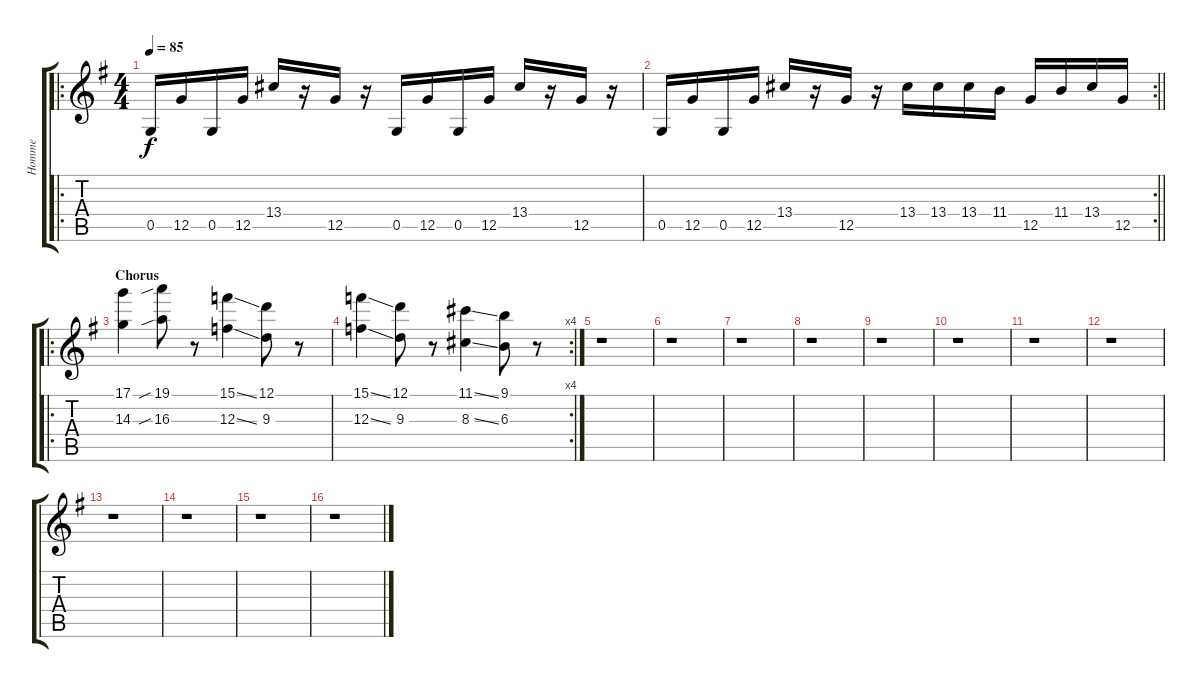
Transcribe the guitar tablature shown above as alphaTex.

\track ("Homme" "Homme") {instrument overdrivenguitar}
\staff {score tabs}
\tuning (D4 A3 F3 C3 G2 D2) {hide}
\ro
\ts (4 4)
\tempo 85
\clef g2
\ks g
0.5.16{dy f} 12.5.16 0.5.16 12.5.16 13.4.16 r.16 12.5.16 r.16 0.5.16 12.5.16 0.5.16 12.5.16 13.4.16 r.16 12.5.16 r.16 |
\rc 2
\barLineRight lightlight
0.5.16 12.5.16 0.5.16 12.5.16 13.4.16 r.16 12.5.16 r.16 13.4.16 13.4.16 13.4.16 11.4.16 12.5.16 11.4.16 13.4.16 12.5.16 |
\ro
\section ("" "Chorus")
(17.1 14.3).4 (19.1{sib} 16.3{sib}).8 r.8 (15.1{ss} 12.3{ss}).4 (12.1 9.3).8 r.8 |
\rc 4
(15.1{ss} 12.3{ss}).4 (12.1 9.3).8 r.8 (11.1{ss} 8.3{ss}).4 (9.1 6.3).8 r.8 |
r.1 |
r.1 |
r.1 |
r.1 |
r.1 |
r.1 |
r.1 |
r.1 |
r.1 |
r.1 |
r.1 |
r.1
